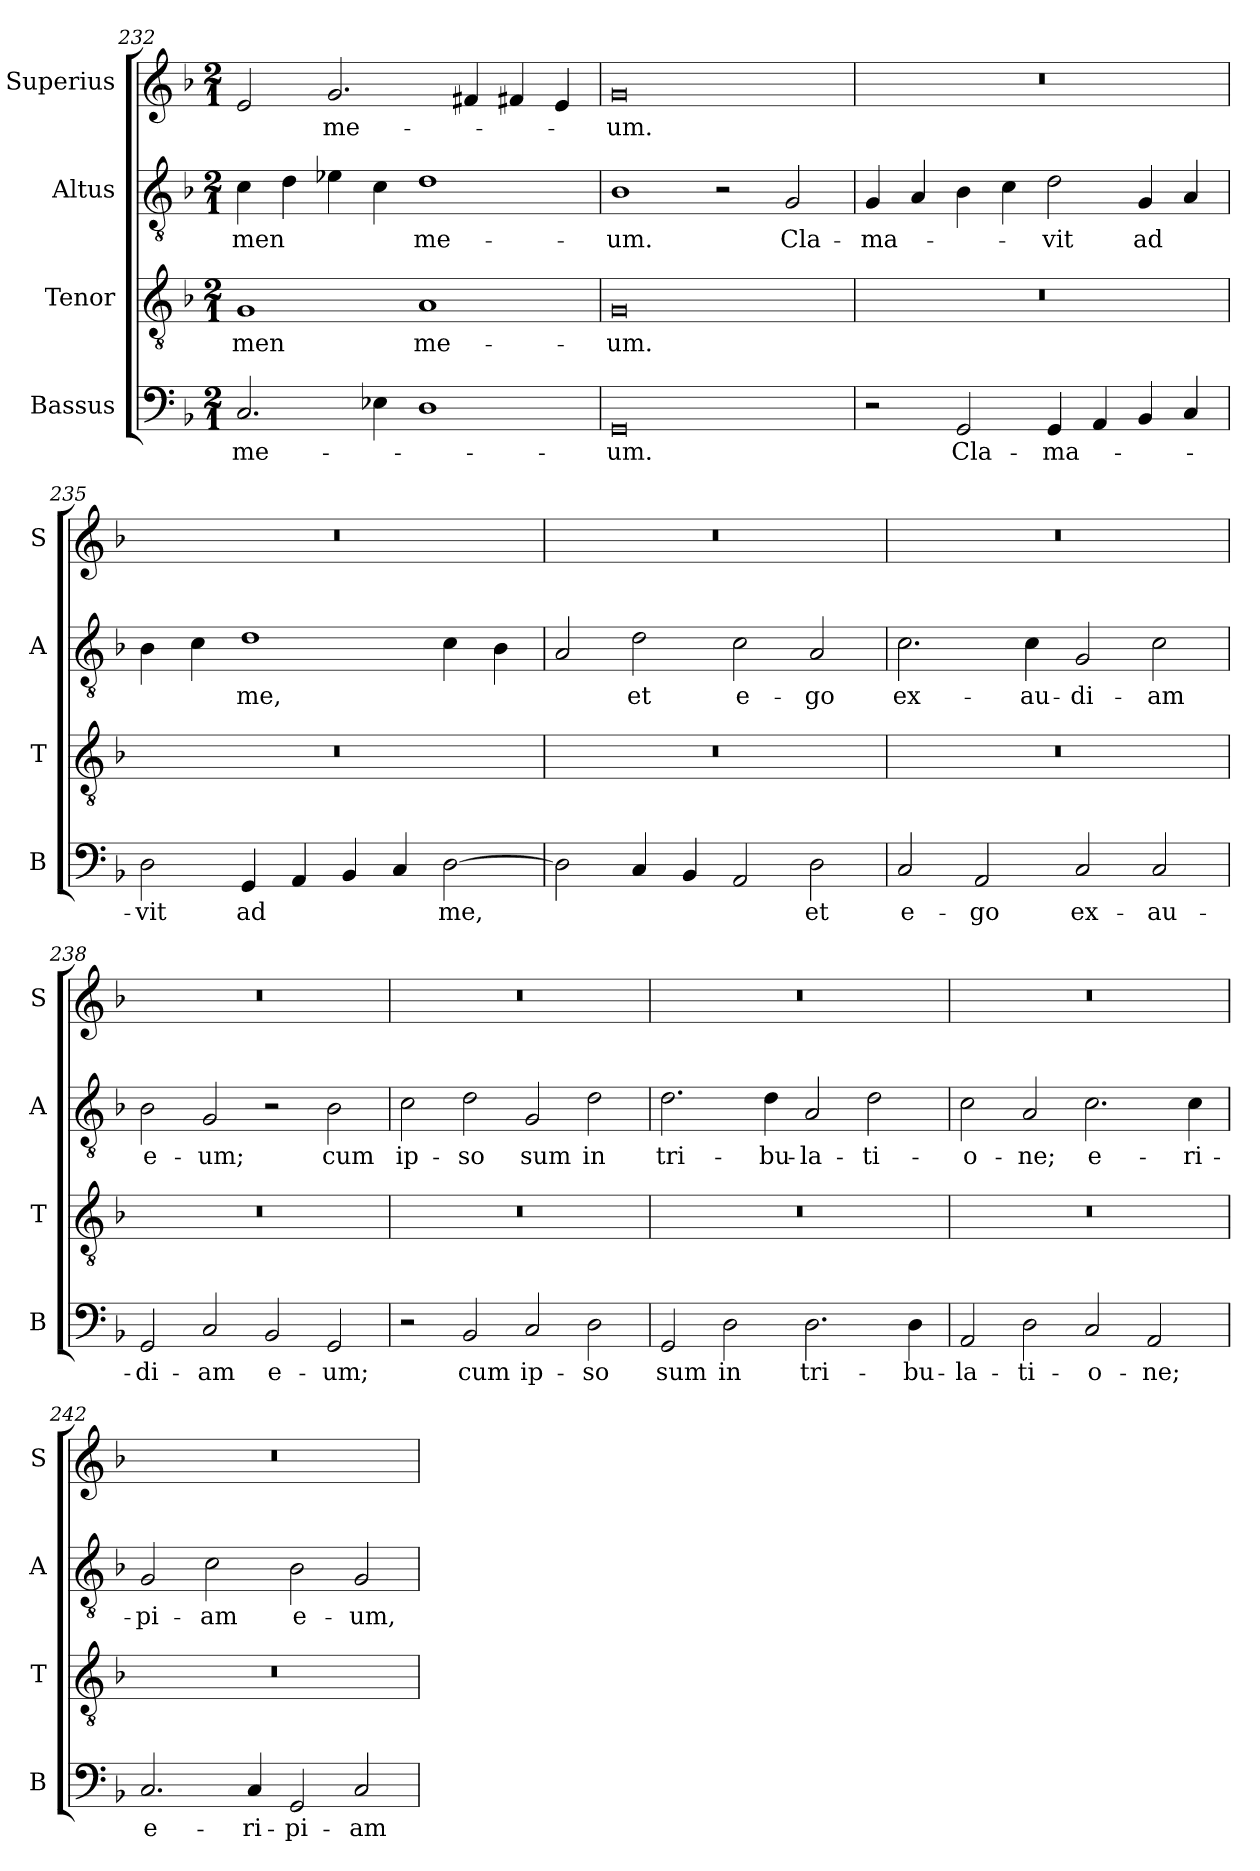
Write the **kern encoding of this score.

**kern	**text	**kern	**text	**kern	**text	**kern	**text
*part4	*part4	*part3	*part3	*part2	*part2	*part1	*part1
*staff4	*staff4	*staff3	*staff3	*staff2	*staff2	*staff1	*staff1
*I"Bassus	*	*I"Tenor	*	*I"Altus	*	*I"Superius	*
*I'B	*	*I'T	*	*I'A	*	*I'S	*
*clefF4	*	*clefGv2	*	*clefGv2	*	*clefG2	*
*k[b-]	*	*k[b-]	*	*k[b-]	*	*k[b-]	*
*M2/1	*	*M2/1	*	*M2/1	*	*M2/1	*
=232	=232	=232	=232	=232	=232	=232	=232
2.C/	me-	1G	-men	4c\	-men	2e/	.
.	.	.	.	4d\	.	.	.
.	.	.	.	4e-X\	.	2.g/	me-
4E-X\	.	.	.	4c\	.	.	.
1D	.	1A	me-	1d	me-	.	.
.	.	.	.	.	.	4f#X/	.
.	.	.	.	.	.	4f#X/	.
.	.	.	.	.	.	4e/	.
=233	=233	=233	=233	=233	=233	=233	=233
0GG	-um.	0G	-um.	1B-	-um.	0g	-um.
.	.	.	.	2r	.	.	.
.	.	.	.	2G/	Cla-	.	.
=234	=234	=234	=234	=234	=234	=234	=234
2r	.	0r	.	4G/	-ma-	0r	.
.	.	.	.	4A/	.	.	.
2GG/	Cla-	.	.	4B-\	.	.	.
.	.	.	.	4c\	.	.	.
4GG/	-ma-	.	.	2d\	-vit	.	.
4AA/	.	.	.	.	.	.	.
4BB-/	.	.	.	4G/	ad	.	.
4C/	.	.	.	4A/	.	.	.
=235	=235	=235	=235	=235	=235	=235	=235
2D\	-vit	0r	.	4B-\	.	0r	.
.	.	.	.	4c\	.	.	.
4GG/	ad	.	.	1d	me,	.	.
4AA/	.	.	.	.	.	.	.
4BB-/	.	.	.	.	.	.	.
4C/	.	.	.	.	.	.	.
[2D\	me,	.	.	4c\	.	.	.
.	.	.	.	4B-\	.	.	.
=236	=236	=236	=236	=236	=236	=236	=236
2D\]	.	0r	.	2A/	.	0r	.
4C/	.	.	.	2d\	et	.	.
4BB-/	.	.	.	.	.	.	.
2AA/	.	.	.	2c\	e-	.	.
2D\	et	.	.	2A/	-go	.	.
=237	=237	=237	=237	=237	=237	=237	=237
2C/	e-	0r	.	2.c\	ex-	0r	.
2AA/	-go	.	.	.	.	.	.
.	.	.	.	4c\	-au-	.	.
2C/	ex-	.	.	2G/	-di-	.	.
2C/	-au-	.	.	2c\	-am	.	.
=238	=238	=238	=238	=238	=238	=238	=238
2GG/	-di-	0r	.	2B-\	e-	0r	.
2C/	-am	.	.	2G/	-um;	.	.
2BB-/	e-	.	.	2r	.	.	.
2GG/	-um;	.	.	2B-\	cum	.	.
=239	=239	=239	=239	=239	=239	=239	=239
2r	.	0r	.	2c\	ip-	0r	.
2BB-/	cum	.	.	2d\	-so	.	.
2C/	ip-	.	.	2G/	sum	.	.
2D\	-so	.	.	2d\	in	.	.
=240	=240	=240	=240	=240	=240	=240	=240
2GG/	sum	0r	.	2.d\	tri-	0r	.
2D\	in	.	.	.	.	.	.
.	.	.	.	4d\	-bu-	.	.
2.D\	tri-	.	.	2A/	-la-	.	.
.	.	.	.	2d\	-ti-	.	.
4D\	-bu-	.	.	.	.	.	.
=241	=241	=241	=241	=241	=241	=241	=241
2AA/	-la-	0r	.	2c\	-o-	0r	.
2D\	-ti-	.	.	2A/	-ne;	.	.
2C/	-o-	.	.	2.c\	e-	.	.
2AA/	-ne;	.	.	.	.	.	.
.	.	.	.	4c\	-ri-	.	.
=242	=242	=242	=242	=242	=242	=242	=242
2.C/	e-	0r	.	2G/	-pi-	0r	.
.	.	.	.	2c\	-am	.	.
4C/	-ri-	.	.	.	.	.	.
2GG/	-pi-	.	.	2B-\	e-	.	.
2C/	-am	.	.	2G/	-um,	.	.
=	=	=	=	=	=	=	=
*-	*-	*-	*-	*-	*-	*-	*-
